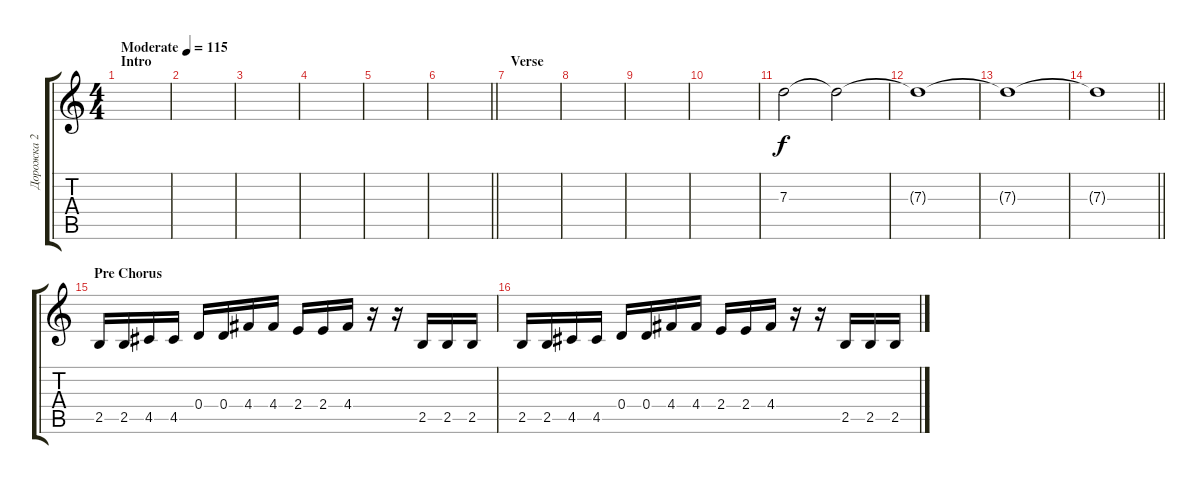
\track ("Дорожка 2" "Дорожка 2") {instrument distortionguitar}
\staff {score tabs}
\tuning (E4 B3 G3 D3 A2 E2) {hide}
\ts (4 4)
\section ("" "Intro")
\tempo (115 "Moderate")
\clef g2
\ks c
|
|
|
|
|
\barLineRight lightlight
|
\section ("" "Verse")
|
|
|
|
7.3.2{volume 0} 7.3{t}.2{volume 11} |
7.3{t}.1 |
7.3{t}.1 |
\barLineRight lightlight
7.3{t}.1 |
\section ("" "Pre Chorus")
2.5.16 2.5.16 4.5.16 4.5.16 0.4.16 0.4.16 4.4.16 4.4.16 2.4.16 2.4.16 4.4.16 r.16 r.16 2.5.16 2.5.16 2.5.16 |
2.5.16 2.5.16 4.5.16 4.5.16 0.4.16 0.4.16 4.4.16 4.4.16 2.4.16 2.4.16 4.4.16 r.16 r.16 2.5.16 2.5.16 2.5.16
